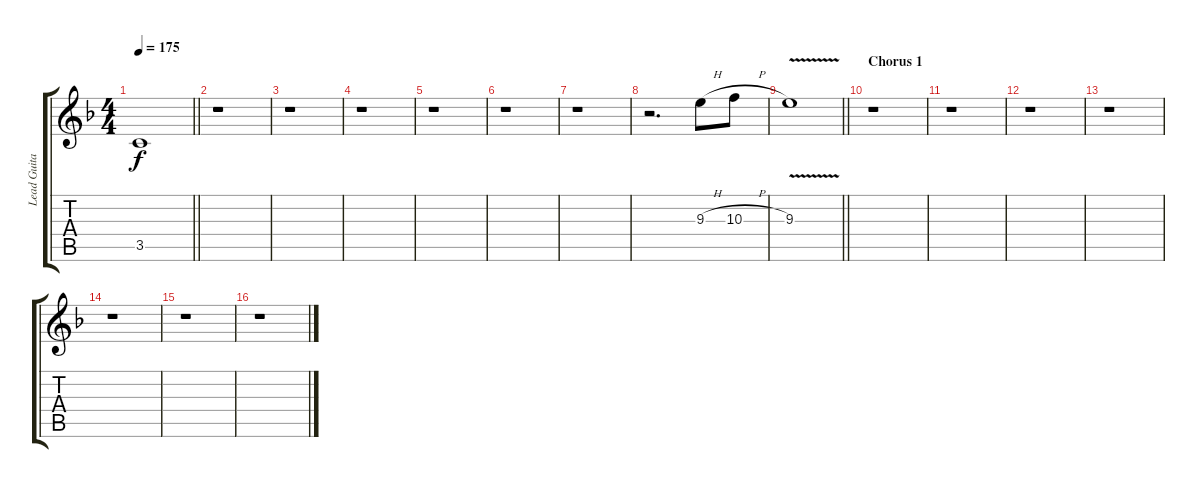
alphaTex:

\track ("Lead Guitar 2: Tapani Kangas" "Lead Guita") {instrument overdrivenguitar}
\staff {score tabs}
\tuning (E4 B3 G3 D3 A2 E2) {hide}
\ts (4 4)
\tempo 175
\clef g2
\barLineRight lightlight
\ks dminor
3.5{t}.1{dy f} |
r.1 |
r.1 |
r.1 |
r.1 |
r.1 |
r.1 |
r.2{d} 9.3{h}.8 10.3{h}.8 |
\barLineRight lightlight
9.3{v}.1 |
\section ("" "Chorus 1")
r.1 |
r.1 |
r.1 |
r.1 |
r.1 |
r.1 |
r.1
